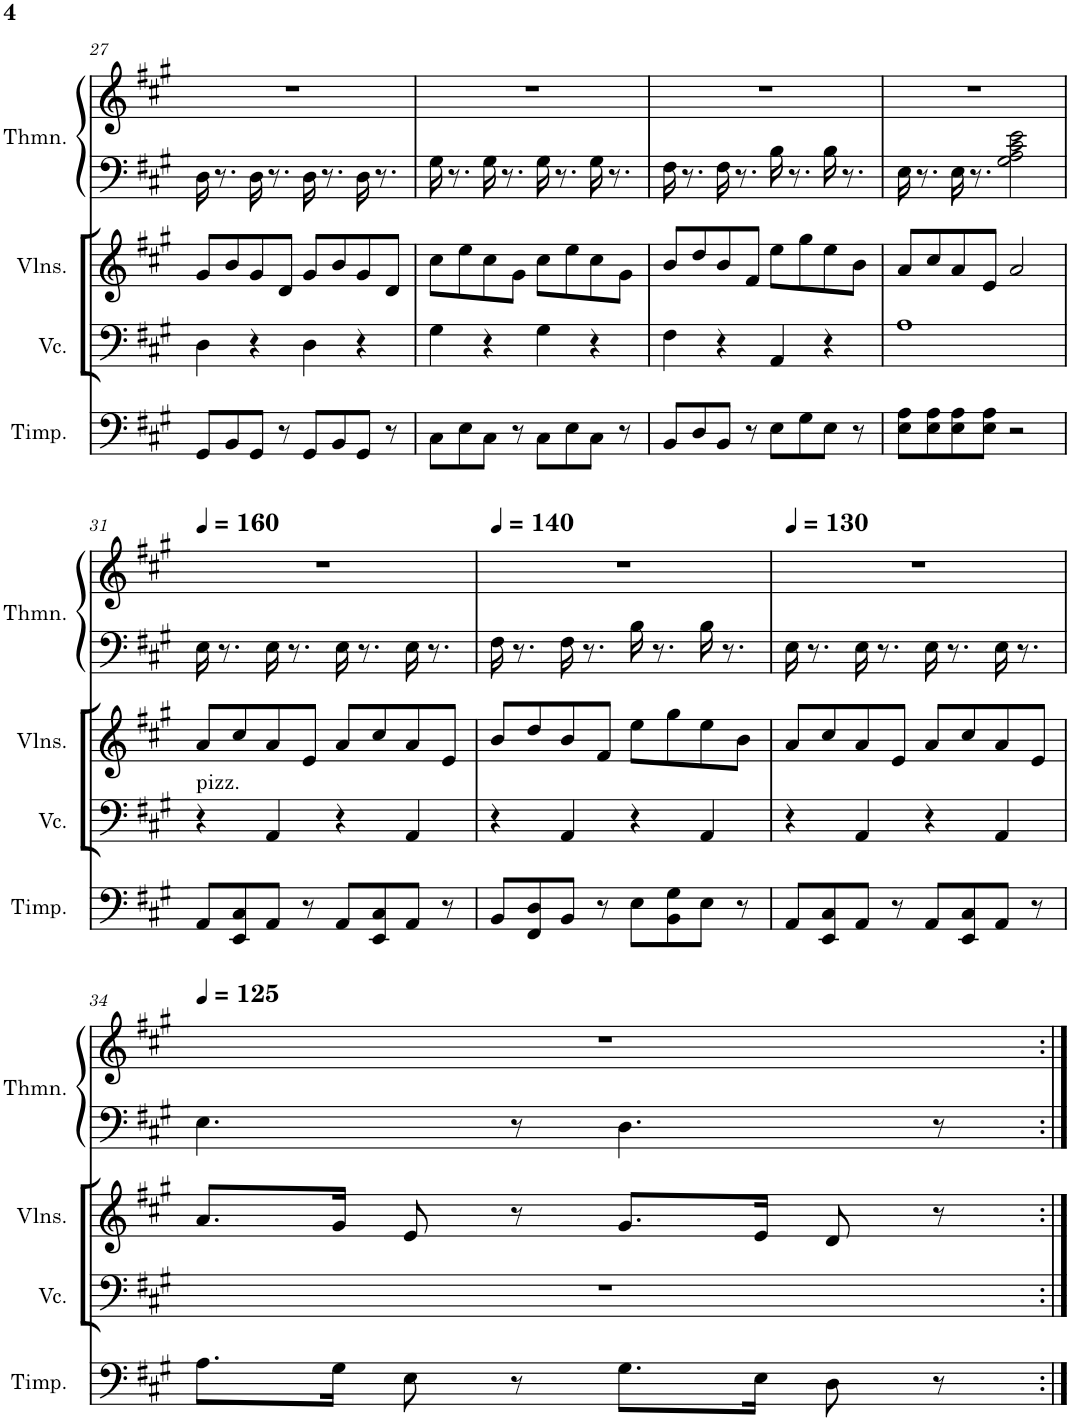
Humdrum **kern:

**kern	**kern	**kern	**kern	**kern
*part4	*part3	*part2	*part1	*part1
*staff5	*staff4	*staff3	*staff2	*staff1
*I"Timpani	*I"Violoncello	*I"Violins	*I"Theremin	*
*I'Timp.	*I'Vc.	*I'Vlns.	*I'Thmn.	*
!!LO:PB:g=z
*clefF4	*clefF4	*clefG2	*clefF4	*clefG2
*k[f#c#g#]	*k[f#c#g#]	*k[f#c#g#]	*k[f#c#g#]	*k[f#c#g#]
*M4/4	*M4/4	*M4/4	*M4/4	*M4/4
=27	=27	=27	=27	=27
8GG#/L	4D\	8g#/L	16D\	1r
.	.	.	8.r	.
8BB/	.	8b/	.	.
8GG#/J	4r	8g#/	16D\	.
.	.	.	8.r	.
8r	.	8d/J	.	.
8GG#/L	4D\	8g#/L	16D\	.
.	.	.	8.r	.
8BB/	.	8b/	.	.
8GG#/J	4r	8g#/	16D\	.
.	.	.	8.r	.
8r	.	8d/J	.	.
=28	=28	=28	=28	=28
8C#\L	4G#\	8cc#\L	16G#\	1r
.	.	.	8.r	.
8E\	.	8ee\	.	.
8C#\J	4r	8cc#\	16G#\	.
.	.	.	8.r	.
8r	.	8g#\J	.	.
8C#\L	4G#\	8cc#\L	16G#\	.
.	.	.	8.r	.
8E\	.	8ee\	.	.
8C#\J	4r	8cc#\	16G#\	.
.	.	.	8.r	.
8r	.	8g#\J	.	.
=29	=29	=29	=29	=29
8BB/L	4F#\	8b/L	16F#\	1r
.	.	.	8.r	.
8D/	.	8dd/	.	.
8BB/J	4r	8b/	16F#\	.
.	.	.	8.r	.
8r	.	8f#/J	.	.
8E\L	4AA/	8ee\L	16B\	.
.	.	.	8.r	.
8G#\	.	8gg#\	.	.
8E\J	4r	8ee\	16B\	.
.	.	.	8.r	.
8r	.	8b\J	.	.
=30	=30	=30	=30	=30
8E\ 8A\L	1A	8a/L	16E\	1r
.	.	.	8.r	.
8E\ 8A\	.	8cc#/	.	.
8E\ 8A\	.	8a/	16E\	.
.	.	.	8.r	.
8E\ 8A\J	.	8e/J	.	.
2r	.	2a/	2G#\ 2A\ 2c#\ 2e\	.
!!LO:LB:g=z
=31	=31	=31	=31	=31
*	*	*	*	*MM160
!	!LO:TX:a:t=pizz.	!	!	!
8AA/L	4r	8a/L	16E\	1r
.	.	.	8.r	.
8EE/ 8C#/	.	8cc#/	.	.
8AA/J	4AA/	8a/	16E\	.
.	.	.	8.r	.
8r	.	8e/J	.	.
8AA/L	4r	8a/L	16E\	.
.	.	.	8.r	.
8EE/ 8C#/	.	8cc#/	.	.
8AA/J	4AA/	8a/	16E\	.
.	.	.	8.r	.
8r	.	8e/J	.	.
=32	=32	=32	=32	=32
*	*	*	*	*MM140
8BB/L	4r	8b/L	16F#\	1r
.	.	.	8.r	.
8FF#/ 8D/	.	8dd/	.	.
8BB/J	4AA/	8b/	16F#\	.
.	.	.	8.r	.
8r	.	8f#/J	.	.
8E\L	4r	8ee\L	16B\	.
.	.	.	8.r	.
8BB\ 8G#\	.	8gg#\	.	.
8E\J	4AA/	8ee\	16B\	.
.	.	.	8.r	.
8r	.	8b\J	.	.
=33	=33	=33	=33	=33
*	*	*	*	*MM130
8AA/L	4r	8a/L	16E\	1r
.	.	.	8.r	.
8EE/ 8C#/	.	8cc#/	.	.
8AA/J	4AA/	8a/	16E\	.
.	.	.	8.r	.
8r	.	8e/J	.	.
8AA/L	4r	8a/L	16E\	.
.	.	.	8.r	.
8EE/ 8C#/	.	8cc#/	.	.
8AA/J	4AA/	8a/	16E\	.
.	.	.	8.r	.
8r	.	8e/J	.	.
!!LO:LB:g=z
=34	=34	=34	=34	=34
*	*	*	*	*MM125
8.A\L	1r	8.a/L	4.E\	1r
16G#\Jk	.	16g#/Jk	.	.
8E\	.	8e/	.	.
8r	.	8r	8r	.
8.G#\L	.	8.g#/L	4.D\	.
16E\Jk	.	16e/Jk	.	.
8D\	.	8d/	.	.
8r	.	8r	8r	.
=:|!	=:|!	=:|!	=:|!	=:|!
*-	*-	*-	*-	*-
